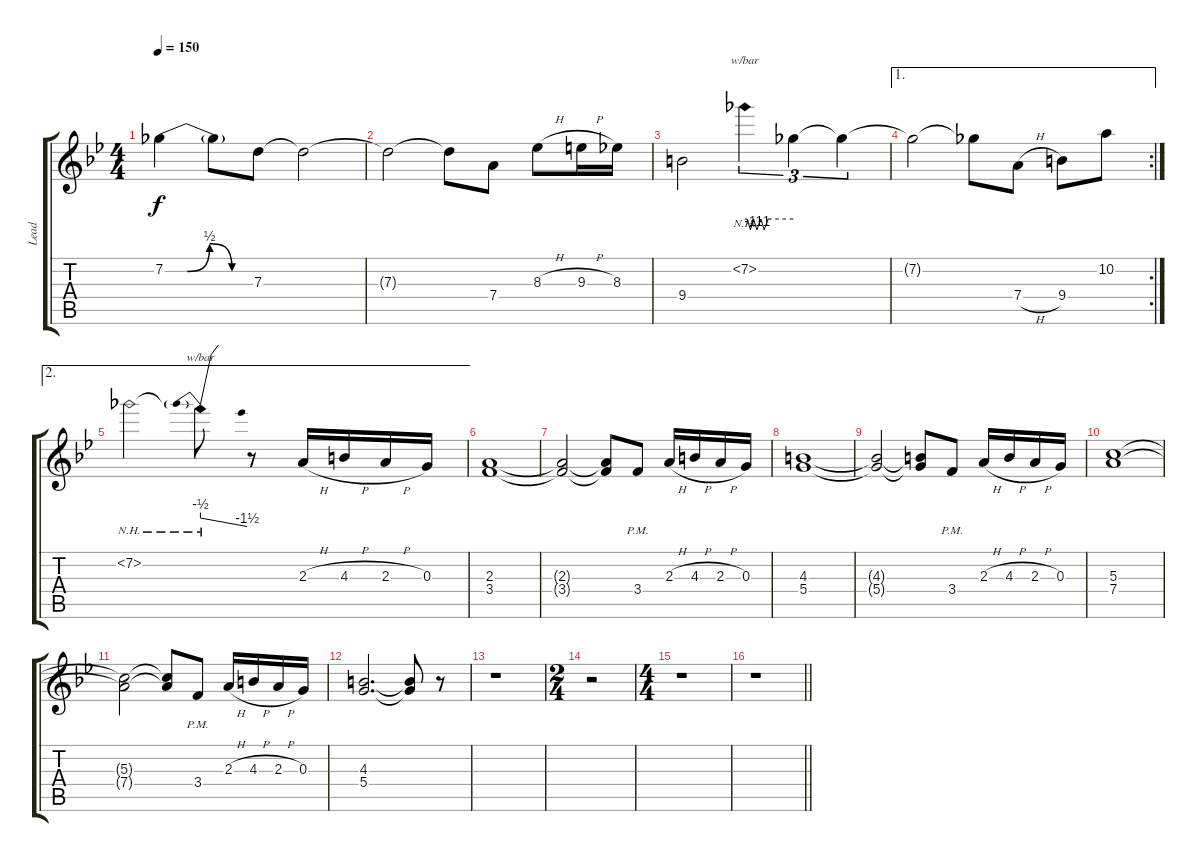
\track ("Lead" "Lead") {instrument overdrivenguitar}
\staff {score tabs}
\tuning (E4 B3 G3 D3 A2 E2) {hide}
\ts (4 4)
\tempo 150
\clef g2
\ks bb
7.2{be (custom 0 0 15 0 30 2 45 0 60 0)}.4{dy f} 7.2{t}.8 7.3.8 7.3{t}.2 |
7.3{t}.2 7.3{t}.8 7.4.8 8.3{h}.8 9.3{h}.16 8.3.16 |
9.4.2 7.2{nh}.4{tu (3 2) tbe (custom default 0 0 3 0 7 -4 11 0 15 -4 20 0 24 -4 29 0 60 0)} 7.2{t}.4{tu (3 2)} 7.2{t}.4{tu (3 2)} |
\ae 1
\rc 2
7.2{t}.2 7.2{t}.8 7.4{h}.8 9.4.8 10.2.8 |
\ae 2
7.2{nh}.2 7.2{nh t}.8{tbe (predivedive default 0 -2 60 -6)} r.8 2.3{h}.16 4.3{h}.16 2.3{h}.16 0.3.16 |
(2.3 3.4).1 |
(2.3{t} 3.4{t}).2 (2.3{t} 3.4{t}).8 3.4{pm}.8 2.3{h}.16 4.3{h}.16 2.3{h}.16 0.3.16 |
(4.3 5.4).1 |
(4.3{t} 5.4{t}).2 (4.3{t} 5.4{t}).8 3.4{pm}.8 2.3{h}.16 4.3{h}.16 2.3{h}.16 0.3.16 |
(5.3 7.4).1 |
(5.3{t} 7.4{t}).2 (5.3{t} 7.4{t}).8 3.4{pm}.8 2.3{h}.16 4.3{h}.16 2.3{h}.16 0.3.16 |
(4.3 5.4).2{d} (4.3{t} 5.4{t}).8 r.8 |
r.1 |
\ts (2 4)
r.2 |
\ts (4 4)
r.1 |
\barLineRight lightlight
r.1
